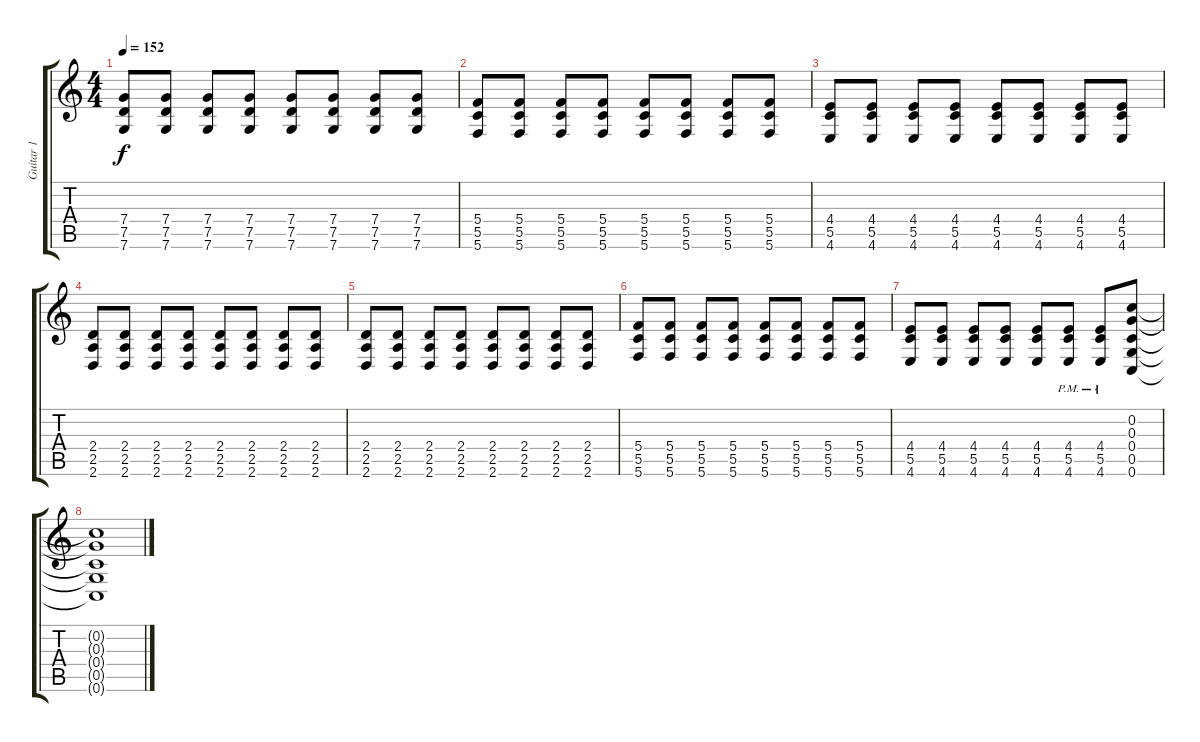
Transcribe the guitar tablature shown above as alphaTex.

\track ("Guitar 1" "Guitar 1") {instrument overdrivenguitar}
\staff {score tabs}
\tuning (E4 C4 G3 C3 G2 C2) {hide}
\ts (4 4)
\tempo 152
\clef g2
\ks c
(7.4 7.5 7.6).8{dy f} (7.4 7.5 7.6).8 (7.4 7.5 7.6).8 (7.4 7.5 7.6).8 (7.4 7.5 7.6).8 (7.4 7.5 7.6).8 (7.4 7.5 7.6).8 (7.4 7.5 7.6).8 |
(5.4 5.5 5.6).8 (5.4 5.5 5.6).8 (5.4 5.5 5.6).8 (5.4 5.5 5.6).8 (5.4 5.5 5.6).8 (5.4 5.5 5.6).8 (5.4 5.5 5.6).8 (5.4 5.5 5.6).8 |
(4.4 5.5 4.6).8 (4.4 5.5 4.6).8 (4.4 5.5 4.6).8 (4.4 5.5 4.6).8 (4.4 5.5 4.6).8 (4.4 5.5 4.6).8 (4.4 5.5 4.6).8 (4.4 5.5 4.6).8 |
(2.4 2.5 2.6).8 (2.4 2.5 2.6).8 (2.4 2.5 2.6).8 (2.4 2.5 2.6).8 (2.4 2.5 2.6).8 (2.4 2.5 2.6).8 (2.4 2.5 2.6).8 (2.4 2.5 2.6).8 |
(2.4 2.5 2.6).8 (2.4 2.5 2.6).8 (2.4 2.5 2.6).8 (2.4 2.5 2.6).8 (2.4 2.5 2.6).8 (2.4 2.5 2.6).8 (2.4 2.5 2.6).8 (2.4 2.5 2.6).8 |
(5.4 5.5 5.6).8 (5.4 5.5 5.6).8 (5.4 5.5 5.6).8 (5.4 5.5 5.6).8 (5.4 5.5 5.6).8 (5.4 5.5 5.6).8 (5.4 5.5 5.6).8 (5.4 5.5 5.6).8 |
(4.4 5.5 4.6).8 (4.4 5.5 4.6).8 (4.4 5.5 4.6).8 (4.4 5.5 4.6).8 (4.4 5.5 4.6).8 (4.4{pm} 5.5{pm} 4.6{pm}).8 (4.4{pm} 5.5{pm} 4.6{pm}).8 (0.2 0.3 0.4 0.5 0.6).8 |
(0.2{t} 0.3{t} 0.4{t} 0.5{t} 0.6{t}).1
